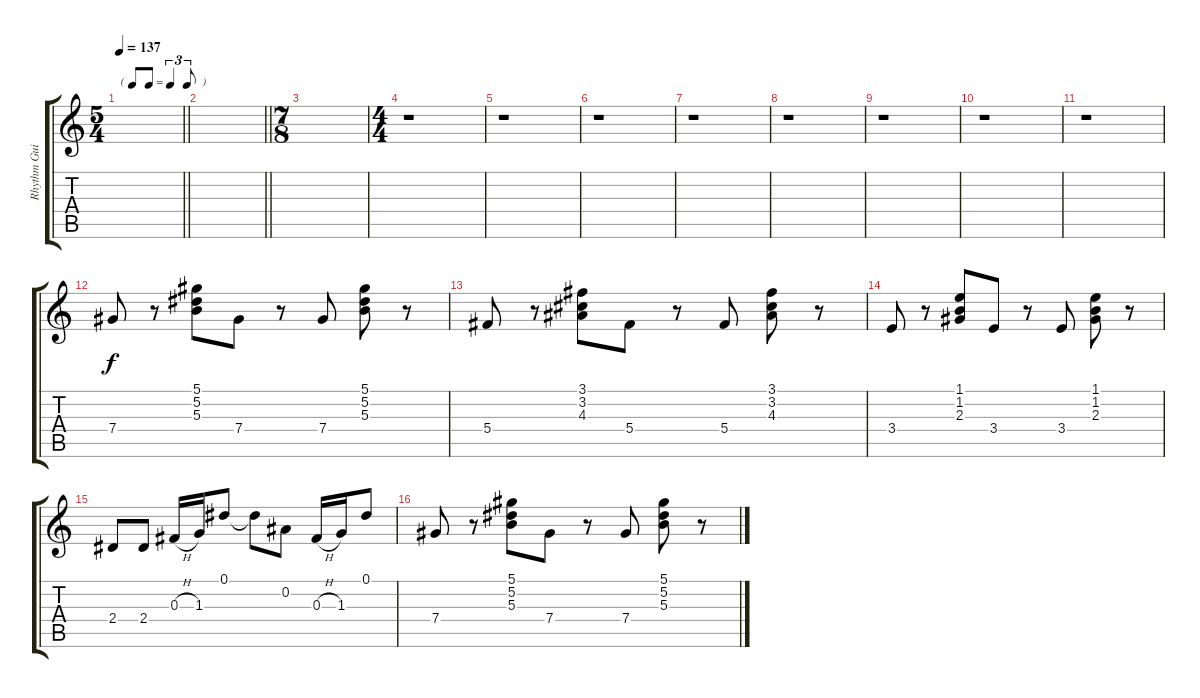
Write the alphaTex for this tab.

\track ("Rhythm Guitar 2 (Izzy)" "Rhythm Gui") {instrument overdrivenguitar}
\staff {score tabs}
\tuning (Eb4 Bb3 Gb3 Db3 Ab2 Eb2) {hide}
\ts (5 4)
\tf triplet8th
\tempo 137
\clef g2
\barLineRight lightlight
\ks c
|
\section ("" "")
\barLineRight lightlight
|
\ts (7 8)
\section ("" "")
|
\ts (4 4)
r.1 |
r.1 |
r.1 |
r.1 |
r.1 |
r.1 |
r.1 |
r.1 |
7.4.8 r.8 (5.1 5.2 5.3).8 7.4.8 r.8 7.4.8 (5.1 5.2 5.3).8 r.8 |
5.4.8 r.8 (3.1 3.2 4.3).8 5.4.8 r.8 5.4.8 (3.1 3.2 4.3).8 r.8 |
3.4.8 r.8 (1.1 1.2 2.3).8 3.4.8 r.8 3.4.8 (1.1 1.2 2.3).8 r.8 |
2.4.8 2.4.8 0.3{h}.16 1.3.16 0.1.8 0.1{t}.8 0.2.8 0.3{h}.16 1.3.16 0.1.8 |
7.4.8 r.8 (5.1 5.2 5.3).8 7.4.8 r.8 7.4.8 (5.1 5.2 5.3).8 r.8
